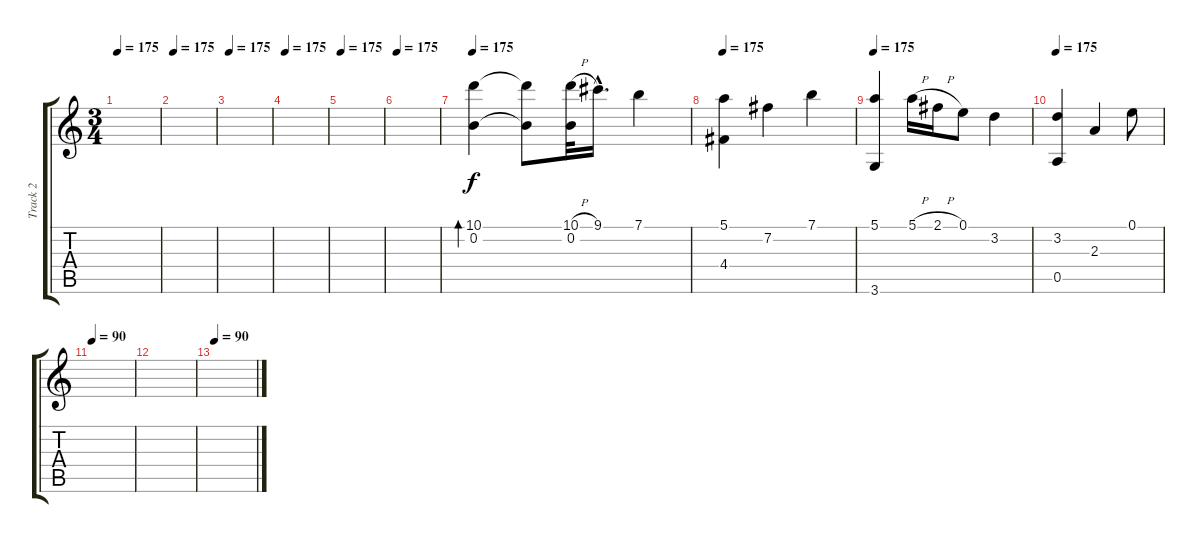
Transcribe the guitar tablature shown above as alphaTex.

\track ("Track 2" "Track 2") {instrument acousticguitarsteel}
\staff {score tabs}
\tuning (E4 B3 G3 D3 A2 E2) {hide}
\ts (3 4)
\tempo 175
\clef g2
\ks c
|
\tempo 175
|
\tempo 175
|
\tempo 175
|
\tempo 175
|
\tempo 175
|
\tempo 175
(10.1 0.2).4{bd 120} (10.1{t} 0.2{t}).8 (10.1{h} 0.2).32 9.1{hac}.16{d} 7.1.4 |
\tempo 175
(5.1 4.4).4 7.2.4 7.1.4 |
\tempo 175
(5.1 3.6).4 5.1{h}.16 2.1{h}.16 0.1.8 3.2.4 |
\tempo 175
(3.2 0.5).4 2.3.4 0.1.8 |
\tempo 90
|
|
\tempo 90
